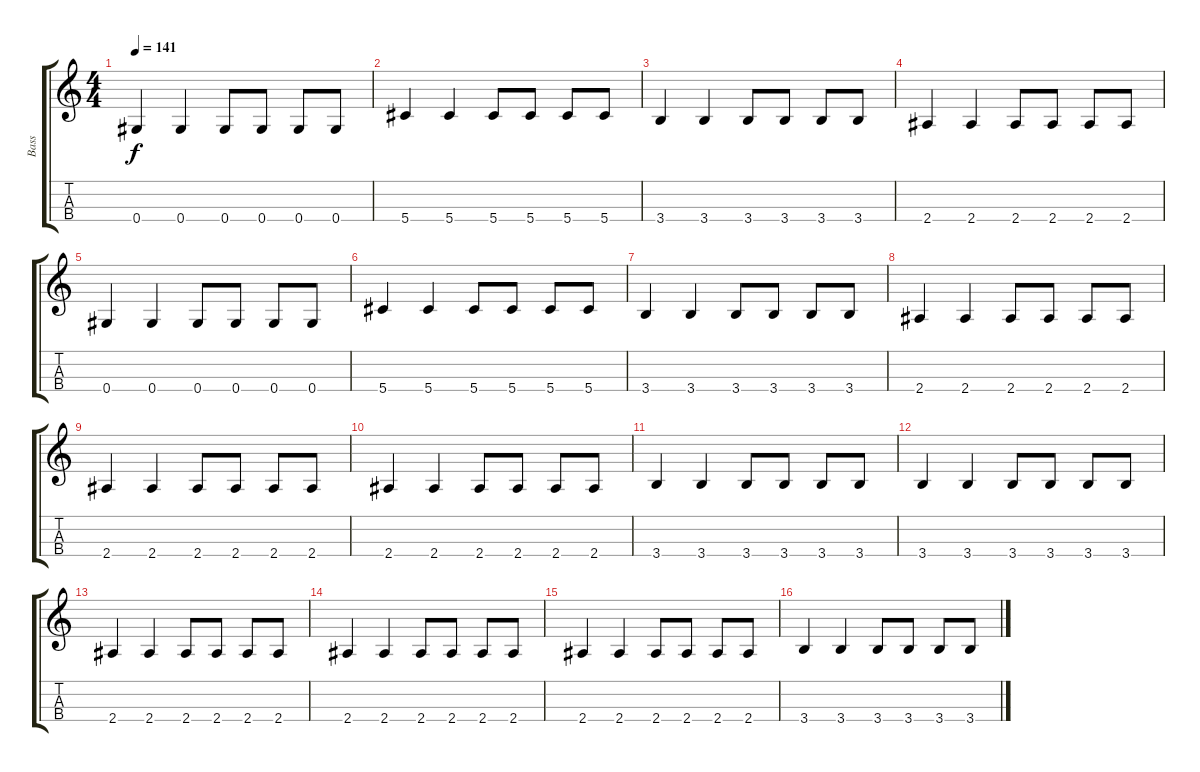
\track ("Bass" "Bass") {instrument electricbasspick}
\staff {score tabs}
\tuning (Bb2 F2 Db2 Ab2) {hide}
\ts (4 4)
\tempo 141
\clef g2
\ks c
0.4.4{dy f} 0.4.4 0.4.8 0.4.8 0.4.8 0.4.8 |
5.4.4 5.4.4 5.4.8 5.4.8 5.4.8 5.4.8 |
3.4.4 3.4.4 3.4.8 3.4.8 3.4.8 3.4.8 |
2.4.4 2.4.4 2.4.8 2.4.8 2.4.8 2.4.8 |
0.4.4 0.4.4 0.4.8 0.4.8 0.4.8 0.4.8 |
5.4.4 5.4.4 5.4.8 5.4.8 5.4.8 5.4.8 |
3.4.4 3.4.4 3.4.8 3.4.8 3.4.8 3.4.8 |
2.4.4 2.4.4 2.4.8 2.4.8 2.4.8 2.4.8 |
2.4.4 2.4.4 2.4.8 2.4.8 2.4.8 2.4.8 |
2.4.4 2.4.4 2.4.8 2.4.8 2.4.8 2.4.8 |
3.4.4 3.4.4 3.4.8 3.4.8 3.4.8 3.4.8 |
3.4.4 3.4.4 3.4.8 3.4.8 3.4.8 3.4.8 |
2.4.4 2.4.4 2.4.8 2.4.8 2.4.8 2.4.8 |
2.4.4 2.4.4 2.4.8 2.4.8 2.4.8 2.4.8 |
2.4.4 2.4.4 2.4.8 2.4.8 2.4.8 2.4.8 |
3.4.4 3.4.4 3.4.8 3.4.8 3.4.8 3.4.8
